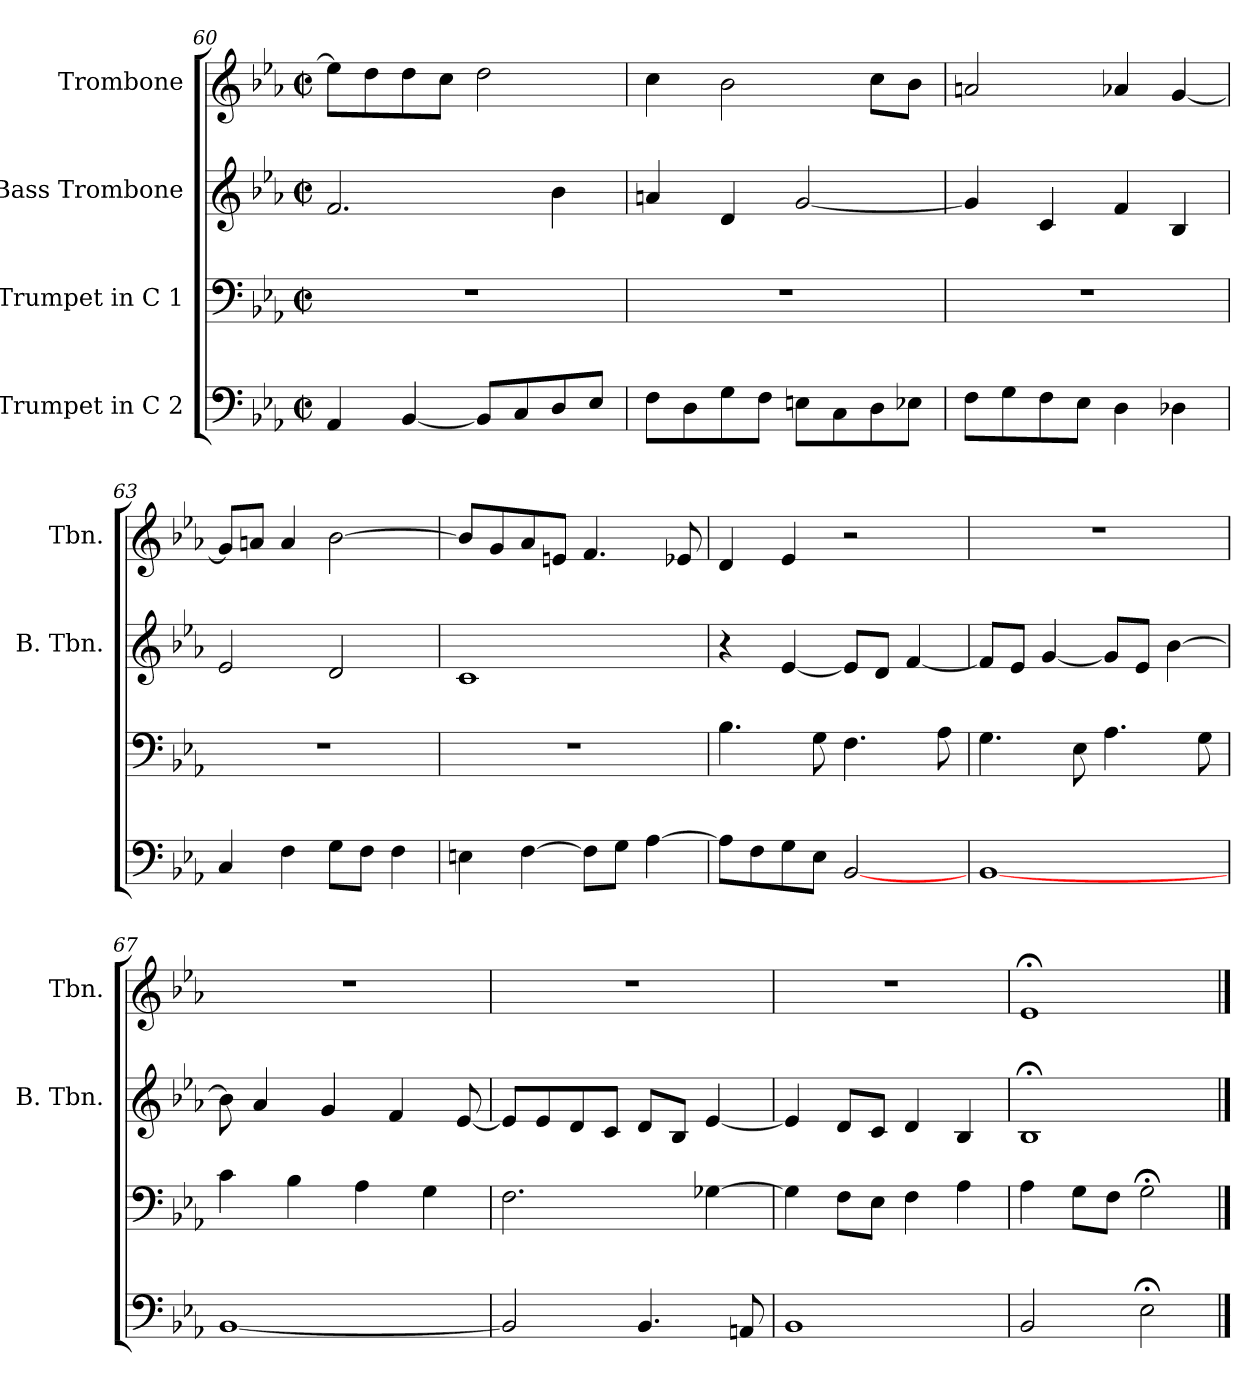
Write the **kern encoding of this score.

**kern	**kern	**kern	**kern
*part4	*part3	*part2	*part1
*staff4	*staff3	*staff2	*staff1
*I"Trumpet in C 2	*I"Trumpet in C 1	*I"Bass Trombone	*I"Trombone
*	*	*I'B. Tbn.	*I'Tbn.
*clefF4	*clefF4	*clefG2	*clefG2
*k[b-e-a-]	*k[b-e-a-]	*k[b-e-a-]	*k[b-e-a-]
*E-:	*E-:	*E-:	*E-:
*M2/2	*M2/2	*M2/2	*M2/2
*met(c|)	*met(c|)	*met(c|)	*met(c|)
=60	=60	=60	=60
4AA-/	1r	2.f/	8ee-\L]
.	.	.	8dd\
[4BB-/	.	.	8dd\
.	.	.	8cc\J
8BB-/L]	.	.	2dd\
8C/	.	.	.
8D/	.	4b-\	.
8E-/J	.	.	.
!!LO:LB:g=z
=61	=61	=61	=61
8F\L	1r	4an/	4cc\
8D\	.	.	.
8G\	.	4d/	2b-\
8F\J	.	.	.
8En\L	.	[2g/	.
8C\	.	.	.
8D\	.	.	8cc\L
8E-\J	.	.	8b-\J
=62	=62	=62	=62
8F\L	1r	4g/]	2an/
8G\	.	.	.
8F\	.	4c/	.
8E-\J	.	.	.
4D\	.	4f/	4a-/
4D-\	.	4B-/	[4g/
=63	=63	=63	=63
4C/	1r	2e-/	8g/L]
.	.	.	8an/J
4F\	.	.	4a/
8G\L	.	2d/	[2b-\
8F\J	.	.	.
4F\	.	.	.
=64	=64	=64	=64
4En\	1r	1c	8b-/L]
.	.	.	8g/
[4F\	.	.	8a-/
.	.	.	8en/J
8F\L]	.	.	4.f/
8G\J	.	.	.
[4A-\	.	.	.
.	.	.	8e-/
=65	=65	=65	=65
8A-\L]	4.B-\	4r	4d/
8F\	.	.	.
8G\	.	[4e-/	4e-/
8E-\J	8G\	.	.
[2BB-/	4.F\	8e-/L]	2r
.	.	8d/J	.
.	.	[4f/	.
.	8A-\	.	.
!!LO:LB:g=z
=66	=66	=66	=66
[1BB-	4.G\	8f/L]	1r
.	.	8e-/J	.
.	.	[4g/	.
.	8E-\	.	.
.	4.A-\	8g/L]	.
.	.	8e-/J	.
.	.	[4b-\	.
.	8G\	.	.
=67	=67	=67	=67
[1BB-	4c\	8b-\]	1r
.	.	4a-/	.
.	4B-\	.	.
.	.	4g/	.
.	4A-\	.	.
.	.	4f/	.
.	4G\	.	.
.	.	[8e-/	.
=68	=68	=68	=68
2BB-/]	2.F\	8e-/L]	1r
.	.	8e-/	.
.	.	8d/	.
.	.	8c/J	.
4.BB-/	.	8d/L	.
.	.	8B-/J	.
.	[4G-\	[4e-/	.
8AAn/	.	.	.
=69	=69	=69	=69
1BB-	4G-\]	4e-/]	1r
.	8F\L	8d/L	.
.	8E-\J	8c/J	.
.	4F\	4d/	.
.	4A-\	4B-/	.
=70	=70	=70	=70
2BB-/	4A-\	1B-;<	1e-;<
.	8G\L	.	.
.	8F\J	.	.
2E-;<\	2G;<\	.	.
==	==	==	==
*-	*-	*-	*-
